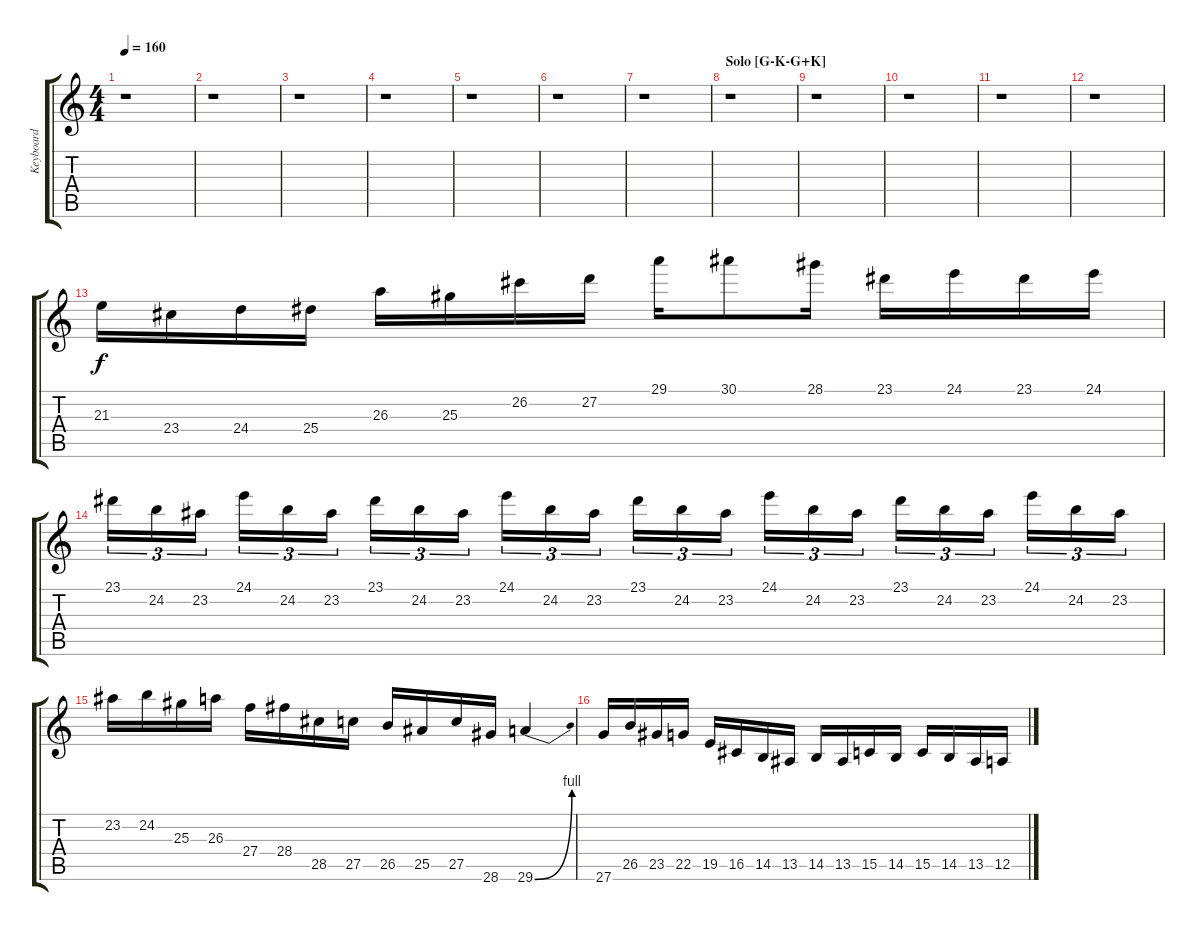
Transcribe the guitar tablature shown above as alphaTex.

\track ("Keyboard" "Keyboard") {instrument lead1square}
\staff {score tabs}
\tuning (E4 B3 G3 D3 A2 E2) {hide}
\ts (4 4)
\tempo 160
\clef g2
\ks c
r.1{dy f} |
r.1 |
r.1 |
r.1 |
r.1 |
r.1 |
r.1 |
\section ("" "Solo [G-K-G+K]")
r.1 |
r.1 |
r.1 |
r.1 |
r.1 |
21.3.16 23.4.16 24.4.16 25.4.16 26.3.16 25.3.16 26.2.16 27.2.16 29.1.16 30.1.8 28.1.16 23.1.16 24.1.16 23.1.16 24.1.16 |
23.1.16{tu (3 2)} 24.2.16{tu (3 2)} 23.2.16{tu (3 2)} 24.1.16{tu (3 2)} 24.2.16{tu (3 2)} 23.2.16{tu (3 2)} 23.1.16{tu (3 2)} 24.2.16{tu (3 2)} 23.2.16{tu (3 2)} 24.1.16{tu (3 2)} 24.2.16{tu (3 2)} 23.2.16{tu (3 2)} 23.1.16{tu (3 2)} 24.2.16{tu (3 2)} 23.2.16{tu (3 2)} 24.1.16{tu (3 2)} 24.2.16{tu (3 2)} 23.2.16{tu (3 2)} 23.1.16{tu (3 2)} 24.2.16{tu (3 2)} 23.2.16{tu (3 2)} 24.1.16{tu (3 2)} 24.2.16{tu (3 2)} 23.2.16{tu (3 2)} |
23.2.16 24.2.16 25.3.16 26.3.16 27.4.16 28.4.16 28.5.16 27.5.16 26.5.16 25.5.16 27.5.16 28.6.16 29.6{be (bend 0 0 60 4)}.4 |
27.6.16 26.5.16 23.5.16 22.5.16 19.5.16 16.5.16 14.5.16 13.5.16 14.5.16 13.5.16 15.5.16 14.5.16 15.5.16 14.5.16 13.5.16 12.5.16
